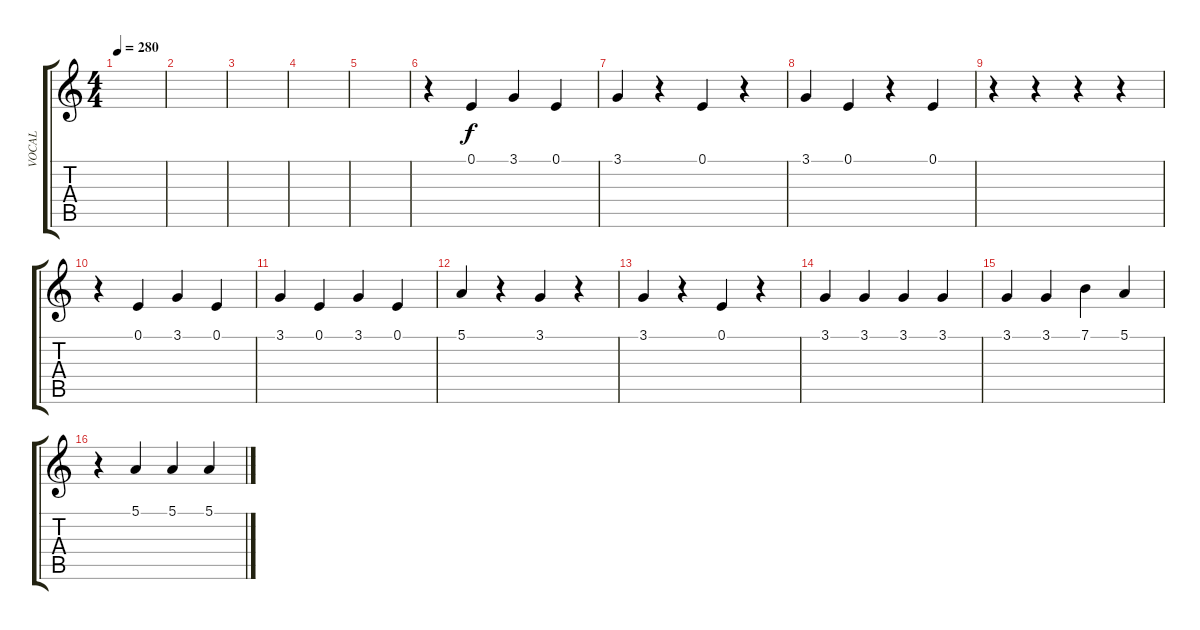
\track ("VOCAL" "VOCAL") {instrument violin}
\staff {score tabs}
\tuning (E4 B3 G3 D3 A2 E2) {hide}
\ts (4 4)
\tempo 280
\clef g2
\ks c
|
|
|
|
|
r.4 0.1.4 3.1.4 0.1.4 |
3.1.4 r.4 0.1.4 r.4 |
3.1.4 0.1.4 r.4 0.1.4 |
r.4 r.4 r.4 r.4 |
r.4 0.1.4 3.1.4 0.1.4 |
3.1.4 0.1.4 3.1.4 0.1.4 |
5.1.4 r.4 3.1.4 r.4 |
3.1.4 r.4 0.1.4 r.4 |
3.1.4 3.1.4 3.1.4 3.1.4 |
3.1.4 3.1.4 7.1.4 5.1.4 |
r.4 5.1.4 5.1.4 5.1.4
